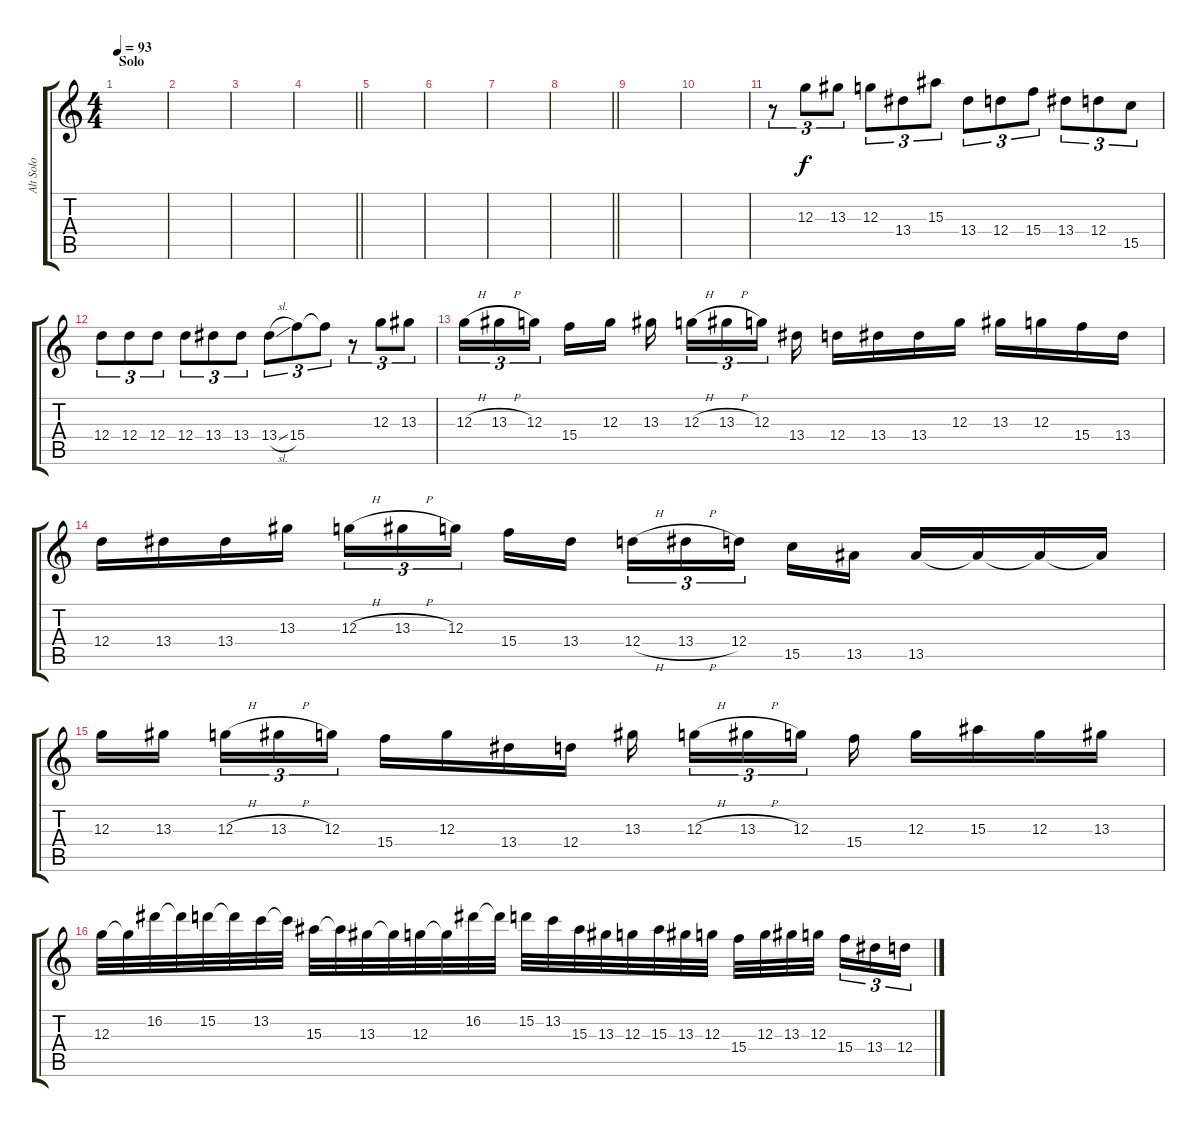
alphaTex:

\track ("Alt Solo" "Alt Solo") {instrument overdrivenguitar}
\staff {score tabs}
\tuning (E4 B3 G3 D3 A2 E2) {hide}
\ts (4 4)
\section ("" "Solo")
\tempo 93
\clef g2
\ks c
|
|
|
\barLineRight lightlight
|
|
|
|
\barLineRight lightlight
|
|
|
r.8{tu (3 2)} 12.3.8{tu (3 2)} 13.3.8{tu (3 2)} 12.3.8{tu (3 2)} 13.4.8{tu (3 2)} 15.3.8{tu (3 2)} 13.4.8{tu (3 2)} 12.4.8{tu (3 2)} 15.4.8{tu (3 2)} 13.4.8{tu (3 2)} 12.4.8{tu (3 2)} 15.5.8{tu (3 2)} |
12.4.8{tu (3 2)} 12.4.8{tu (3 2)} 12.4.8{tu (3 2)} 12.4.8{tu (3 2)} 13.4.8{tu (3 2)} 13.4.8{tu (3 2)} 13.4{sl}.8{tu (3 2)} 15.4.8{tu (3 2)} 15.4{t}.8{tu (3 2)} r.8{tu (3 2)} 12.3.8{tu (3 2)} 13.3.8{tu (3 2)} |
12.3{h}.16{tu (3 2)} 13.3{h}.16{tu (3 2)} 12.3.16{tu (3 2) beam splitsecondary} 15.4.16 12.3.16 13.3.16{beam splitsecondary} 12.3{h}.16{tu (3 2)} 13.3{h}.16{tu (3 2)} 12.3.16{tu (3 2) beam splitsecondary} 13.4.16 12.4.16 13.4.16 13.4.16 12.3.16 13.3.16 12.3.16 15.4.16 13.4.16 |
12.4.16 13.4.16 13.4.16 13.3.16 12.3{h}.16{tu (3 2)} 13.3{h}.16{tu (3 2)} 12.3.16{tu (3 2) beam splitsecondary} 15.4.16 13.4.16 12.4{h}.16{tu (3 2)} 13.4{h}.16{tu (3 2)} 12.4.16{tu (3 2) beam splitsecondary} 15.5.16 13.5.16 13.5.16 13.5{t}.16 13.5{t}.16 13.5{t}.16 |
12.3.16 13.3.16{beam splitsecondary} 12.3{h}.16{tu (3 2)} 13.3{h}.16{tu (3 2)} 12.3.16{tu (3 2)} 15.4.16 12.3.16 13.4.16 12.4.16 13.3.16{beam splitsecondary} 12.3{h}.16{tu (3 2)} 13.3{h}.16{tu (3 2)} 12.3.16{tu (3 2) beam splitsecondary} 15.4.16 12.3.16 15.3.16 12.3.16 13.3.16 |
12.3.32 12.3{t}.32 16.2.32 16.2{t}.32 15.2.32 15.2{t}.32 13.2.32 13.2{t}.32 15.3.32 15.3{t}.32 13.3.32 13.3{t}.32 12.3.32 12.3{t}.32 16.2.32 16.2{t}.32 15.2.32 13.2.32 15.3.32 13.3.32 12.3.32 15.3.32 13.3.32 12.3.32 15.4.32 12.3.32 13.3.32 12.3.32{beam splitsecondary} 15.4.16{tu (3 2)} 13.4.16{tu (3 2)} 12.4.16{tu (3 2)}
